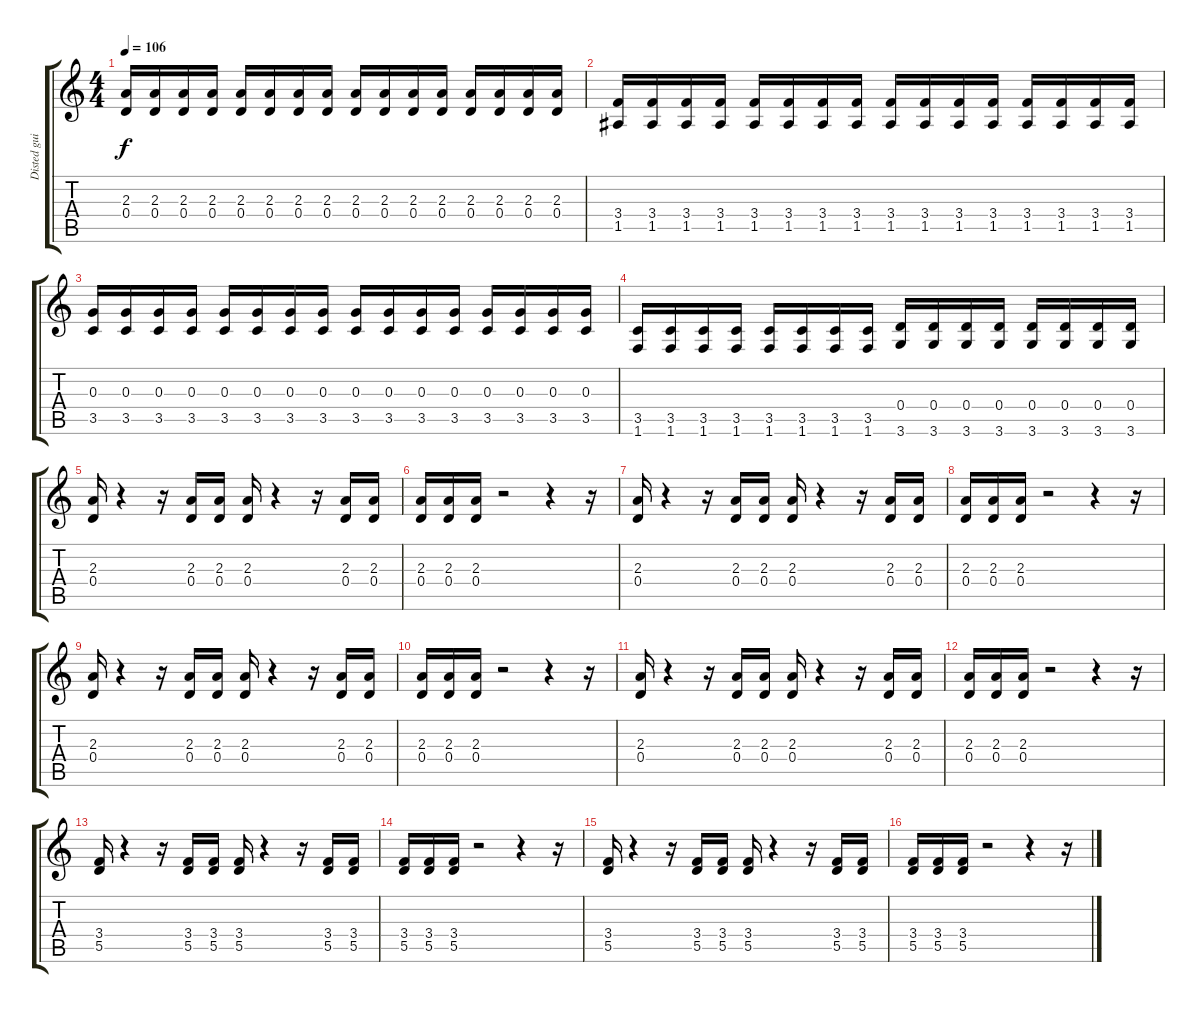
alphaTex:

\track ("Disted gui" "Disted gui") {instrument distortionguitar}
\staff {score tabs}
\tuning (E4 B3 G3 D3 A2 E2) {hide}
\ts (4 4)
\tempo 106
\clef g2
\ks c
(2.3 0.4).16{dy f} (2.3 0.4).16 (2.3 0.4).16 (2.3 0.4).16 (2.3 0.4).16 (2.3 0.4).16 (2.3 0.4).16 (2.3 0.4).16 (2.3 0.4).16 (2.3 0.4).16 (2.3 0.4).16 (2.3 0.4).16 (2.3 0.4).16 (2.3 0.4).16 (2.3 0.4).16 (2.3 0.4).16 |
(3.4 1.5).16 (3.4 1.5).16 (3.4 1.5).16 (3.4 1.5).16 (3.4 1.5).16 (3.4 1.5).16 (3.4 1.5).16 (3.4 1.5).16 (3.4 1.5).16 (3.4 1.5).16 (3.4 1.5).16 (3.4 1.5).16 (3.4 1.5).16 (3.4 1.5).16 (3.4 1.5).16 (3.4 1.5).16 |
(0.3 3.5).16 (0.3 3.5).16 (0.3 3.5).16 (0.3 3.5).16 (0.3 3.5).16 (0.3 3.5).16 (0.3 3.5).16 (0.3 3.5).16 (0.3 3.5).16 (0.3 3.5).16 (0.3 3.5).16 (0.3 3.5).16 (0.3 3.5).16 (0.3 3.5).16 (0.3 3.5).16 (0.3 3.5).16 |
(3.5 1.6).16 (3.5 1.6).16 (3.5 1.6).16 (3.5 1.6).16 (3.5 1.6).16 (3.5 1.6).16 (3.5 1.6).16 (3.5 1.6).16 (0.4 3.6).16 (0.4 3.6).16 (0.4 3.6).16 (0.4 3.6).16 (0.4 3.6).16 (0.4 3.6).16 (0.4 3.6).16 (0.4 3.6).16 |
(2.3 0.4).16 r.4 r.16 (2.3 0.4).16 (2.3 0.4).16 (2.3 0.4).16 r.4 r.16 (2.3 0.4).16 (2.3 0.4).16 |
(2.3 0.4).16 (2.3 0.4).16 (2.3 0.4).16 r.2 r.4 r.16 |
(2.3 0.4).16 r.4 r.16 (2.3 0.4).16 (2.3 0.4).16 (2.3 0.4).16 r.4 r.16 (2.3 0.4).16 (2.3 0.4).16 |
(2.3 0.4).16 (2.3 0.4).16 (2.3 0.4).16 r.2 r.4 r.16 |
(2.3 0.4).16 r.4 r.16 (2.3 0.4).16 (2.3 0.4).16 (2.3 0.4).16 r.4 r.16 (2.3 0.4).16 (2.3 0.4).16 |
(2.3 0.4).16 (2.3 0.4).16 (2.3 0.4).16 r.2 r.4 r.16 |
(2.3 0.4).16 r.4 r.16 (2.3 0.4).16 (2.3 0.4).16 (2.3 0.4).16 r.4 r.16 (2.3 0.4).16 (2.3 0.4).16 |
(2.3 0.4).16 (2.3 0.4).16 (2.3 0.4).16 r.2 r.4 r.16 |
(3.4 5.5).16 r.4 r.16 (3.4 5.5).16 (3.4 5.5).16 (3.4 5.5).16 r.4 r.16 (3.4 5.5).16 (3.4 5.5).16 |
(3.4 5.5).16 (3.4 5.5).16 (3.4 5.5).16 r.2 r.4 r.16 |
(3.4 5.5).16 r.4 r.16 (3.4 5.5).16 (3.4 5.5).16 (3.4 5.5).16 r.4 r.16 (3.4 5.5).16 (3.4 5.5).16 |
(3.4 5.5).16 (3.4 5.5).16 (3.4 5.5).16 r.2 r.4 r.16
